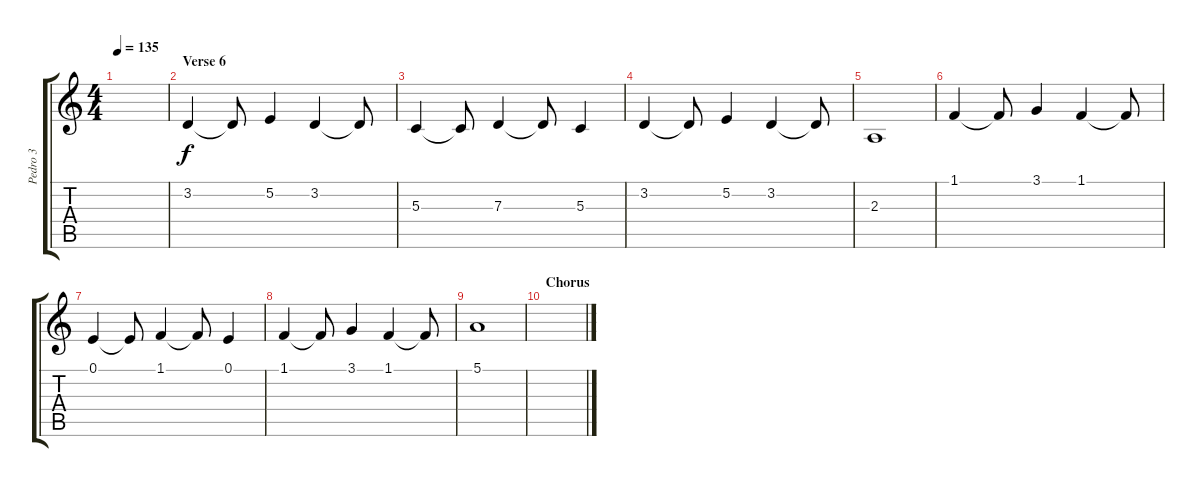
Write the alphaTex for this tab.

\track ("Pedro 3" "Pedro 3") {instrument choiraahs}
\staff {score tabs}
\tuning (E4 B3 G3 D3 A2 E2) {hide}
\ts (4 4)
\tempo 135
\clef g2
\ks c
|
\section ("" "Verse 6")
3.2.4 3.2{t}.8 5.2.4 3.2.4 3.2{t}.8 |
5.3.4 5.3{t}.8 7.3.4 7.3{t}.8 5.3.4 |
3.2.4 3.2{t}.8 5.2.4 3.2.4 3.2{t}.8 |
2.3.1 |
1.1.4 1.1{t}.8 3.1.4 1.1.4 1.1{t}.8 |
0.1.4 0.1{t}.8 1.1.4 1.1{t}.8 0.1.4 |
1.1.4 1.1{t}.8 3.1.4 1.1.4 1.1{t}.8 |
5.1.1 |
\section ("" "Chorus")
